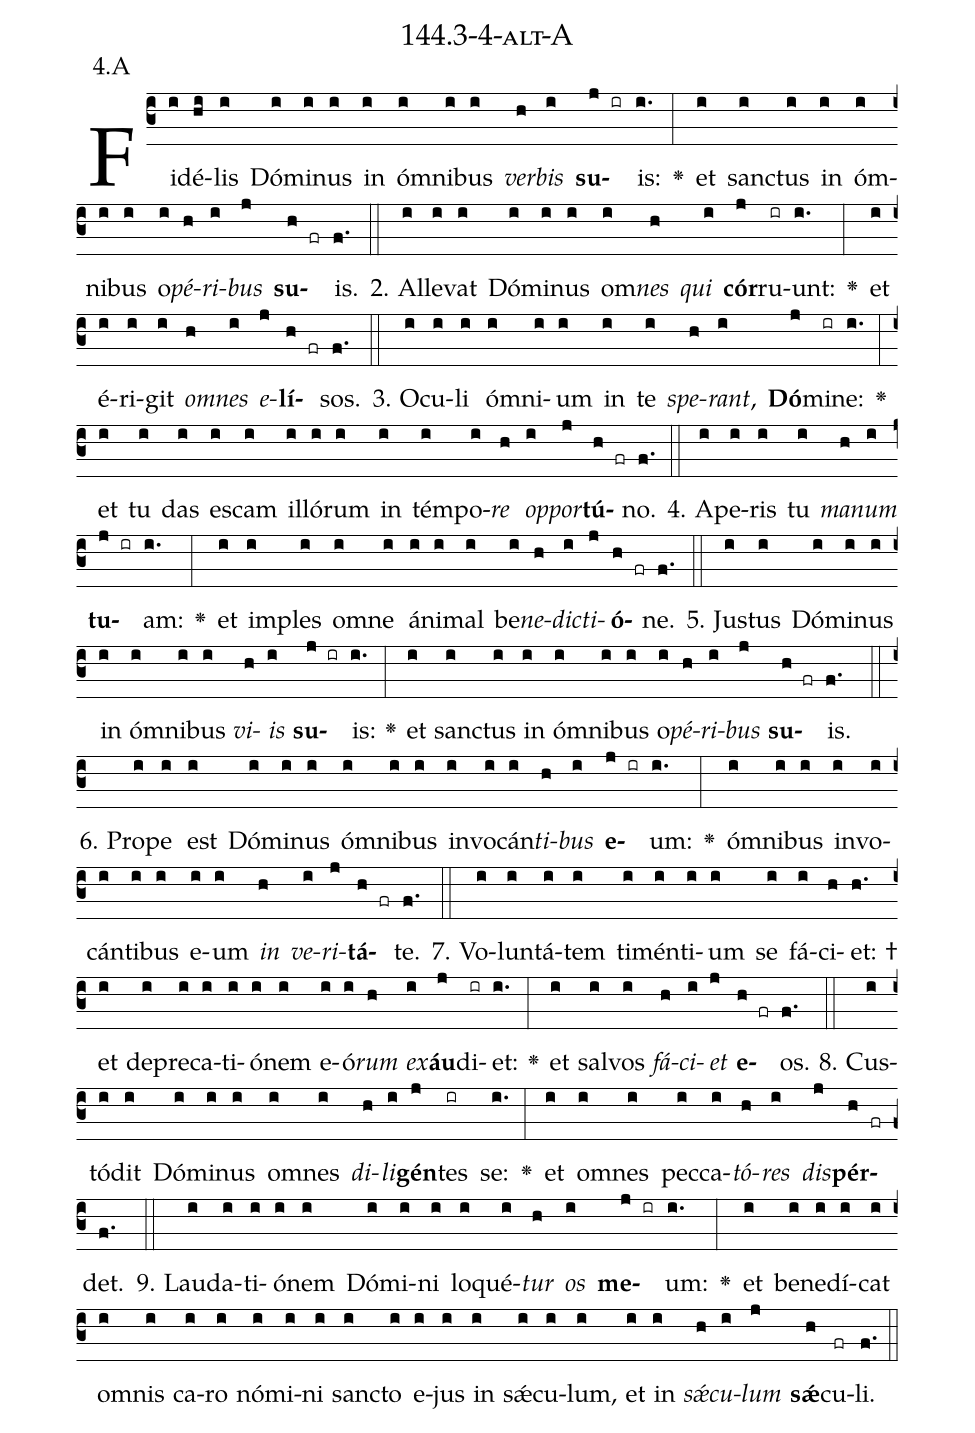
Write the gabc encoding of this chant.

name: 144.3-4-alt-A;
annotation: 4.A;
%%
(c3)Fi(i)dé(hi)lis(i) Dó(i)mi(i)nus(i) in(i) óm(i)ni(i)bus(i) <i>ver</i>(h)<i>bis</i>(i) <b>su</b>(j ir)is:(i.) <v>\greheightstar</v>(:) et(i) sanc(i)tus(i) in(i) óm(i)ni(i)bus(i) o(i)<i>pé</i>(h)<i>ri</i>(i)<i>bus</i>(j) <b>su</b>(h fr)is.(f.) (::)
2. Al(i)le(i)vat(i) Dó(i)mi(i)nus(i) om(i)<i>nes</i>(h) <i>qui</i>(i) <b>cór</b>(j)ru(ir)unt:(i.) <v>\greheightstar</v>(:) et(i) é(i)ri(i)git(i) <i>om</i>(h)<i>nes</i>(i) <i>e</i>(j)<b>lí</b>(h fr)sos.(f.) (::)
3. O(i)cu(i)li(i) óm(i)ni(i)um(i) in(i) te(i) <i>spe</i>(h)<i>rant</i>,(i) <b>Dó</b>(j)mi(ir)ne:(i.) <v>\greheightstar</v>(:) et(i) tu(i) das(i) es(i)cam(i) il(i)ló(i)rum(i) in(i) tém(i)po(i)<i>re</i>(h) <i>op</i>(i)<i>por</i>(j)<b>tú</b>(h fr)no.(f.) (::)
4. A(i)pe(i)ris(i) tu(i) <i>ma</i>(h)<i>num</i>(i) <b>tu</b>(j ir)am:(i.) <v>\greheightstar</v>(:) et(i) im(i)ples(i) om(i)ne(i) á(i)ni(i)mal(i) be(i)<i>ne</i>(h)<i>dic</i>(i)<i>ti</i>(j)<b>ó</b>(h fr)ne.(f.) (::)
5. Jus(i)tus(i) Dó(i)mi(i)nus(i) in(i) óm(i)ni(i)bus(i) <i>vi</i>(h)<i>is</i>(i) <b>su</b>(j ir)is:(i.) <v>\greheightstar</v>(:) et(i) sanc(i)tus(i) in(i) óm(i)ni(i)bus(i) o(i)<i>pé</i>(h)<i>ri</i>(i)<i>bus</i>(j) <b>su</b>(h fr)is.(f.) (::)
6. Pro(i)pe(i) est(i) Dó(i)mi(i)nus(i) óm(i)ni(i)bus(i) in(i)vo(i)cán(i)<i>ti</i>(h)<i>bus</i>(i) <b>e</b>(j ir)um:(i.) <v>\greheightstar</v>(:) óm(i)ni(i)bus(i) in(i)vo(i)cán(i)ti(i)bus(i) e(i)um(i) <i>in</i>(h) <i>ve</i>(i)<i>ri</i>(j)<b>tá</b>(h fr)te.(f.) (::)
7. Vo(i)lun(i)tá(i)tem(i) ti(i)mén(i)ti(i)um(i) se(i) fá(i)ci(h)et: †(h.) et(i) de(i)pre(i)ca(i)ti(i)ó(i)nem(i) e(i)ó(i)<i>rum</i>(h) <i>ex</i>(i)<b>áu</b>(j)di(ir)et:(i.) <v>\greheightstar</v>(:) et(i) sal(i)vos(i) <i>fá</i>(h)<i>ci</i>(i)<i>et</i>(j) <b>e</b>(h fr)os.(f.) (::)
8. Cus(i)tó(i)dit(i) Dó(i)mi(i)nus(i) om(i)nes(i) <i>di</i>(h)<i>li</i>(i)<b>gén</b>(j)tes(ir) se:(i.) <v>\greheightstar</v>(:) et(i) om(i)nes(i) pec(i)ca(i)<i>tó</i>(h)<i>res</i>(i) <i>dis</i>(j)<b>pér</b>(h fr)det.(f.) (::)
9. Lau(i)da(i)ti(i)ó(i)nem(i) Dó(i)mi(i)ni(i) lo(i)qué(i)<i>tur</i>(h) <i>os</i>(i) <b>me</b>(j ir)um:(i.) <v>\greheightstar</v>(:) et(i) be(i)ne(i)dí(i)cat(i) om(i)nis(i) ca(i)ro(i) nó(i)mi(i)ni(i) sanc(i)to(i) e(i)jus(i) in(i) sǽ(i)cu(i)lum,(i) et(i) in(i) <i>sǽ</i>(h)<i>cu</i>(i)<i>lum</i>(j) <b>sǽ</b>(h)cu(fr)li.(f.) (::)
